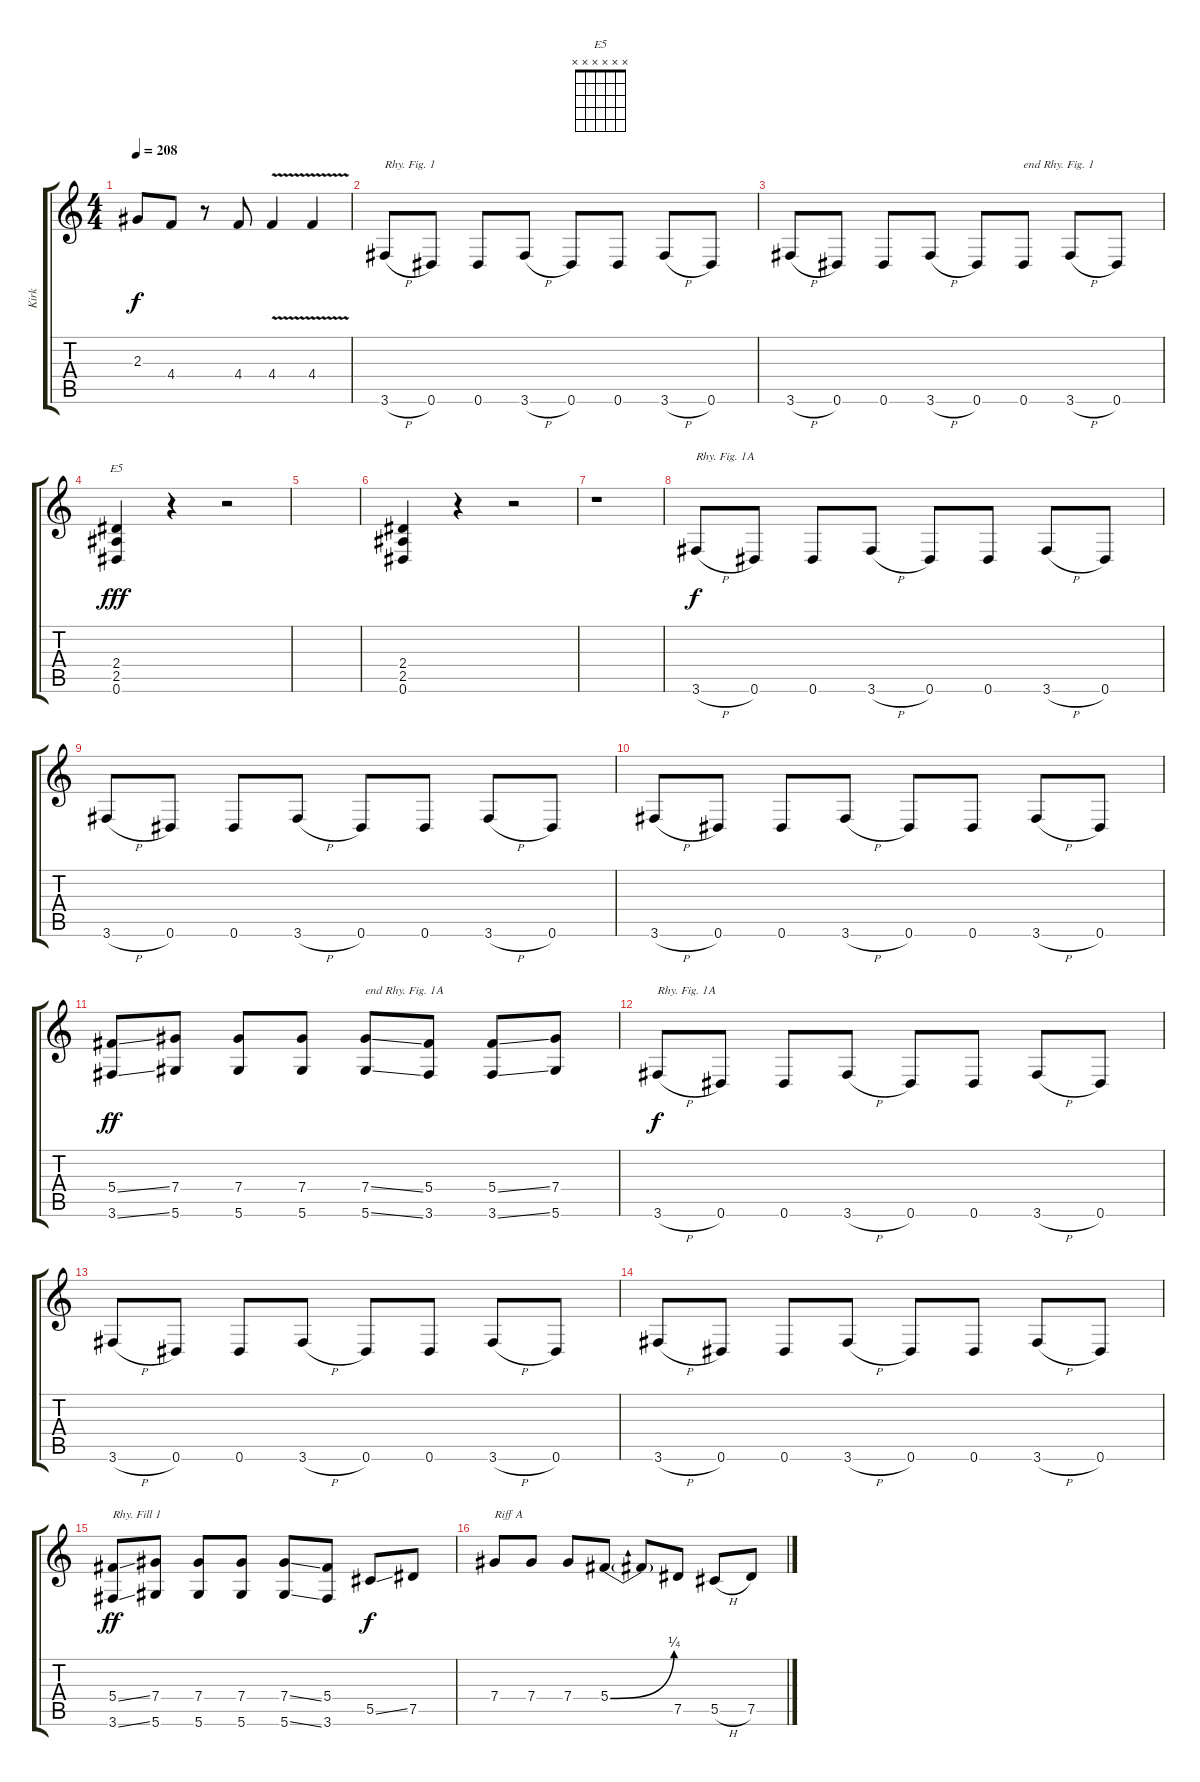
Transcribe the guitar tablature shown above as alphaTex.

\track ("Kirk" "Kirk") {instrument distortionguitar}
\staff {score tabs}
\tuning (Eb4 Bb3 Gb3 Db3 Ab2 Eb2) {hide}
\chord ("E5" x x x x x x)
\ts (4 4)
\tempo 208
\clef g2
\ks c
2.3.8{dy f} 4.4.8 r.8 4.4.8 4.4{v}.4 4.4{v}.4 |
3.6{h}.8{txt "Rhy. Fig. 1"} 0.6.8 0.6.8 3.6{h}.8 0.6.8 0.6.8 3.6{h}.8 0.6.8 |
3.6{h}.8 0.6.8 0.6.8 3.6{h}.8 0.6.8 0.6.8{txt "end Rhy. Fig. 1"} 3.6{h}.8 0.6.8 |
(2.4 2.5 0.6).4{ch "E5" dy fff} r.4 r.2 |
|
(2.4 2.5 0.6).4 r.4 r.2 |
r.1 |
3.6{h}.8{txt "Rhy. Fig. 1A" dy f} 0.6.8 0.6.8 3.6{h}.8 0.6.8 0.6.8 3.6{h}.8 0.6.8 |
3.6{h}.8 0.6.8 0.6.8 3.6{h}.8 0.6.8 0.6.8 3.6{h}.8 0.6.8 |
3.6{h}.8 0.6.8 0.6.8 3.6{h}.8 0.6.8 0.6.8 3.6{h}.8 0.6.8 |
(5.4{ss} 3.6{ss}).8{dy ff} (7.4 5.6).8 (7.4 5.6).8 (7.4 5.6).8 (7.4{ss} 5.6{ss}).8{txt "end Rhy. Fig. 1A"} (5.4 3.6).8 (5.4{ss} 3.6{ss}).8 (7.4 5.6).8 |
3.6{h}.8{txt "Rhy. Fig. 1A" dy f} 0.6.8 0.6.8 3.6{h}.8 0.6.8 0.6.8 3.6{h}.8 0.6.8 |
3.6{h}.8 0.6.8 0.6.8 3.6{h}.8 0.6.8 0.6.8 3.6{h}.8 0.6.8 |
3.6{h}.8 0.6.8 0.6.8 3.6{h}.8 0.6.8 0.6.8 3.6{h}.8 0.6.8 |
(5.4{ss} 3.6{ss}).8{txt "Rhy. Fill 1" dy ff} (7.4 5.6).8 (7.4 5.6).8 (7.4 5.6).8 (7.4{ss} 5.6{ss}).8 (5.4 3.6).8 5.5{ss}.8{dy f} 7.5.8 |
7.4.8{txt "Riff A"} 7.4.8 7.4.8 5.4{be (bend 0 0 60 1)}.8 5.4{t}.8 7.5.8 5.5{h}.8 7.5.8
